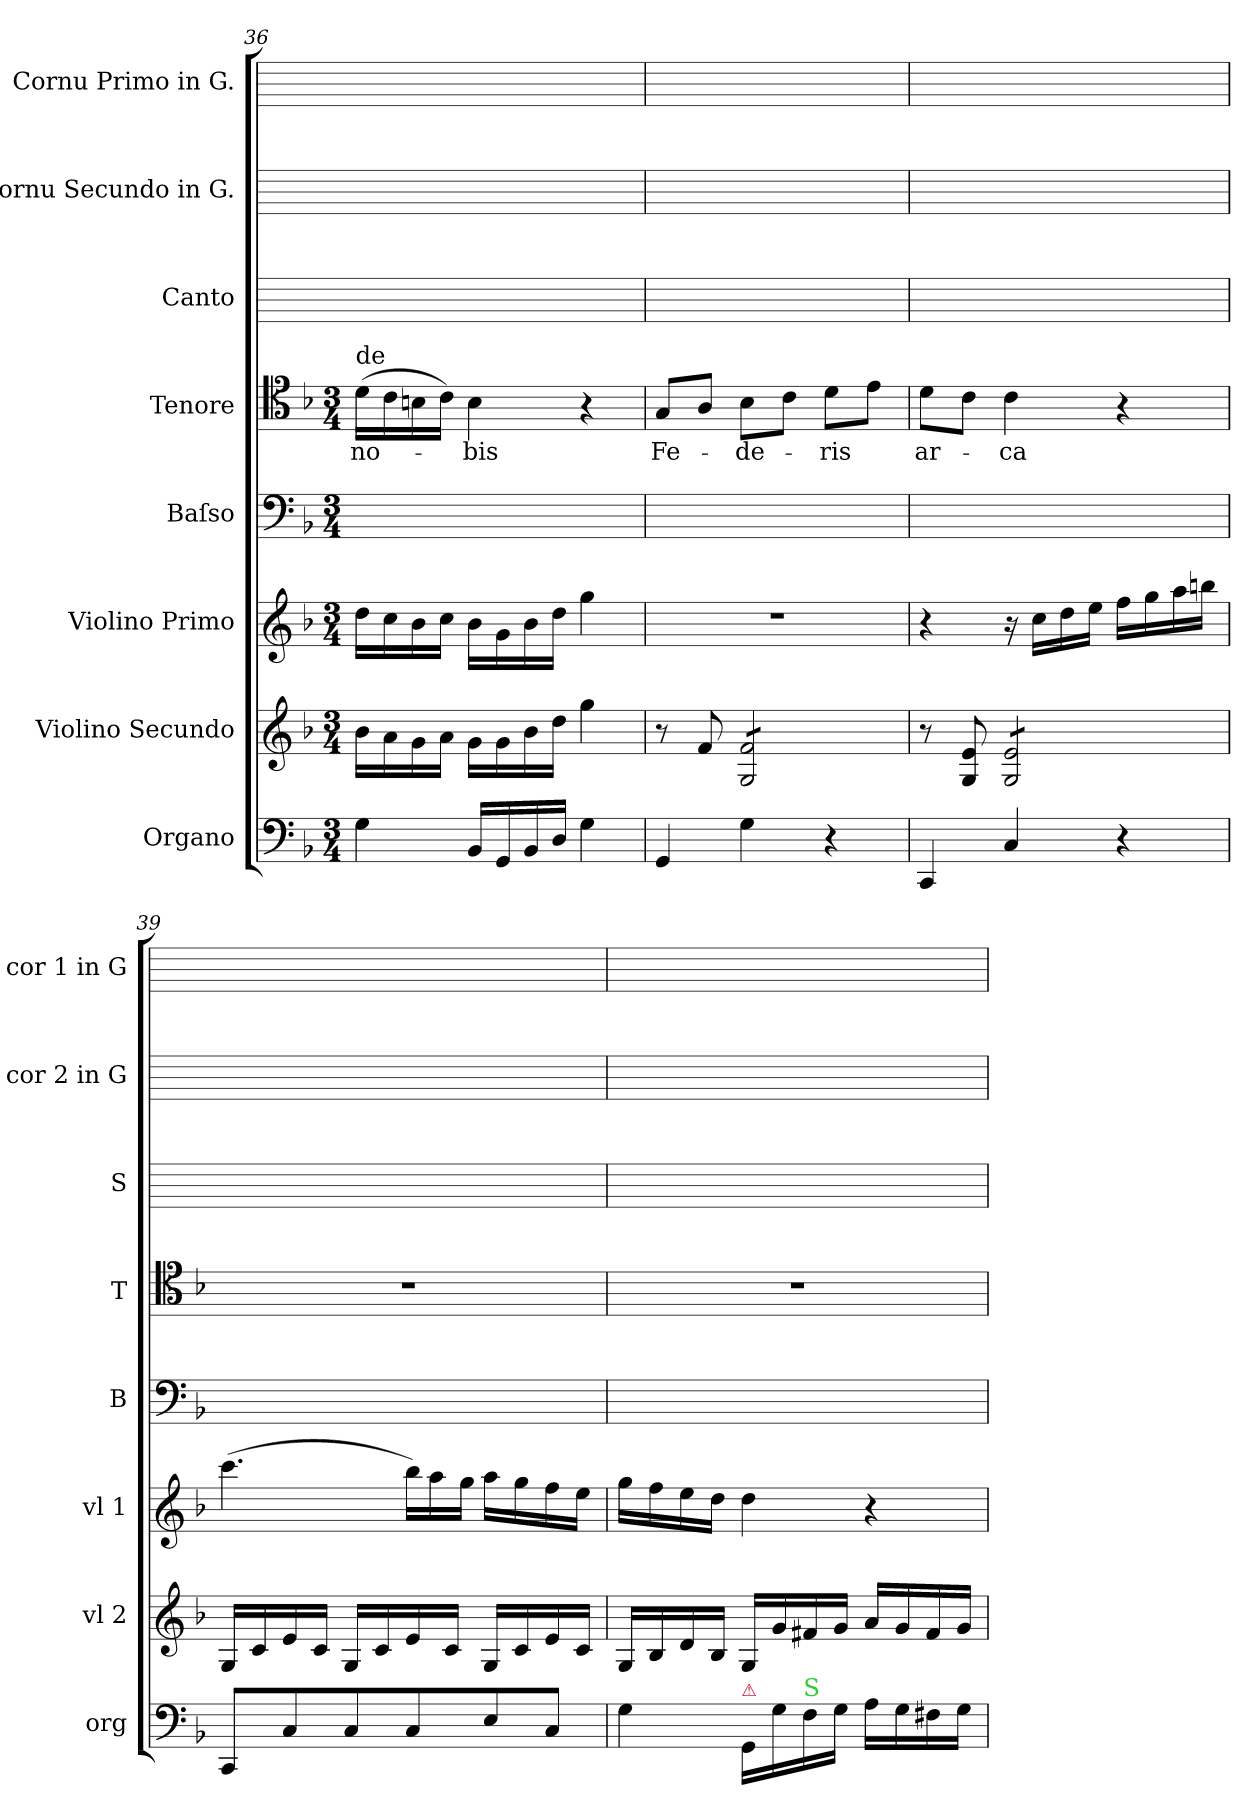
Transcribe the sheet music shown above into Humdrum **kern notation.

**kern	**kern	**kern	**kern	**kern	**text	**kern	**kern	**kern
*part8	*part7	*part6	*part5	*part4	*part4	*part3	*part2	*part1
*staff8	*staff7	*staff6	*staff5	*staff4	*staff4	*staff3	*staff2	*staff1
*I"Organo	*I"Violino Secundo	*I"Violino Primo	*I"Baſso	*I"Tenore	*	*I"Canto	*I"Cornu Secundo in G.	*I"Cornu Primo in G.
*I'org	*I'vl 2	*I'vl 1	*I'B	*I'T	*	*I'S	*I'cor 2 in G	*I'cor 1 in G
*clefF4	*clefG2	*clefG2	*clefF4	*clefC4	*	*	*	*
*k[b-]	*k[b-]	*k[b-]	*k[b-]	*k[b-]	*	*	*	*
*F:	*F:	*F:	*F:	*F:	*	*	*	*
*M3/4	*M3/4	*M3/4	*M3/4	*M3/4	*	*	*	*
=36	=36	=36	=36	=36	=36	=36	=36	=36
!	!	!	!	!LO:TX:a:t=de	!	!	!	!
4G\	16b-\LL	16dd\LL	2.ryy	(16d\LL	no-	2.ryy	2.ryy	2.ryy
.	16a\	16cc\	.	16c\	.	.	.	.
.	16g\	16b-\	.	16Bn\	.	.	.	.
.	16a\JJ	16cc\JJ	.	16c\JJ)	.	.	.	.
16BB-/LL	16g\LL	16b-\LL	.	4B\	-bis	.	.	.
16GG/	16g\	16g\	.	.	.	.	.	.
16BB-/	16b-\	16b-\	.	.	.	.	.	.
16D/JJ	16dd\JJ	16dd\JJ	.	.	.	.	.	.
4G\	4gg\	4gg\	.	4r	.	.	.	.
=37	=37	=37	=37	=37	=37	=37	=37	=37
4GG/	8r	2.r	2.ryy	8G/L	Fe-	2.ryy	2.ryy	2.ryy
.	8f/	.	.	8A/J	.	.	.	.
*	*tremolo	*	*	*	*	*	*	*
4G\	8G/ 8f/L	.	.	8B-\L	-de-	.	.	.
.	8G/ 8f/	.	.	8c\J	.	.	.	.
4r	8G/ 8f/	.	.	8d\L	-ris	.	.	.
.	8G/ 8f/J	.	.	8e\J	.	.	.	.
*	*Xtremolo	*	*	*	*	*	*	*
=38	=38	=38	=38	=38	=38	=38	=38	=38
4CC/	8r	4r	2.ryy	8d\L	ar-	2.ryy	2.ryy	2.ryy
.	8G/ 8e/	.	.	8c\J	.	.	.	.
*	*tremolo	*	*	*	*	*	*	*
4C/	8G/ 8e/L	16r	.	4c\	-ca	.	.	.
.	.	16cc\LL	.	.	.	.	.	.
.	8G/ 8e/	16dd\	.	.	.	.	.	.
.	.	16ee\JJ	.	.	.	.	.	.
4r	8G/ 8e/	16ff\LL	.	4r	.	.	.	.
.	.	16gg\	.	.	.	.	.	.
.	8G/ 8e/J	16aa\	.	.	.	.	.	.
*	*Xtremolo	*	*	*	*	*	*	*
.	.	16bbn\JJ	.	.	.	.	.	.
=39	=39	=39	=39	=39	=39	=39	=39	=39
8CC/L	16G/LL	(4.ccc\	2.ryy	2.r	.	2.ryy	2.ryy	2.ryy
.	16c/	.	.	.	.	.	.	.
8C/	16e/	.	.	.	.	.	.	.
.	16c/JJ	.	.	.	.	.	.	.
8C/	16G/LL	.	.	.	.	.	.	.
.	16c/	.	.	.	.	.	.	.
*	*	*Xtuplet	*	*	*	*	*	*
8C/	16e/	24bb-\LL)	.	.	.	.	.	.
.	.	24aa\	.	.	.	.	.	.
.	16c/JJ	.	.	.	.	.	.	.
.	.	24gg\JJ	.	.	.	.	.	.
8E/	16G/LL	16aa\LL	.	.	.	.	.	.
.	16c/	16gg\	.	.	.	.	.	.
8C/J	16e/	16ff\	.	.	.	.	.	.
.	16c/JJ	16ee\JJ	.	.	.	.	.	.
=40	=40	=40	=40	=40	=40	=40	=40	=40
4G\	16G/LL	16gg\LL	2.ryy	2.r	.	2.ryy	2.ryy	2.ryy
.	16B-/	16ff\	.	.	.	.	.	.
.	16d/	16ee\	.	.	.	.	.	.
.	16B-/JJ	16dd\JJ	.	.	.	.	.	.
!LO:TX:a:color=crimson:t=⚠	!	!	!	!	!	!	!	!
16GG/LL	16G/LL	4dd\	.	.	.	.	.	.
16G\	16g/	.	.	.	.	.	.	.
!LO:TX:a:color=limegreen:t=S	!	!	!	!	!	!	!	!
16F\	16f#X/	.	.	.	.	.	.	.
16G\JJ	16g/JJ	.	.	.	.	.	.	.
16A\LL	16a/LL	4r	.	.	.	.	.	.
16G\	16g/	.	.	.	.	.	.	.
16F#X\	16f#/	.	.	.	.	.	.	.
16G\JJ	16g/JJ	.	.	.	.	.	.	.
=	=	=	=	=	=	=	=	=
*-	*-	*-	*-	*-	*-	*-	*-	*-
